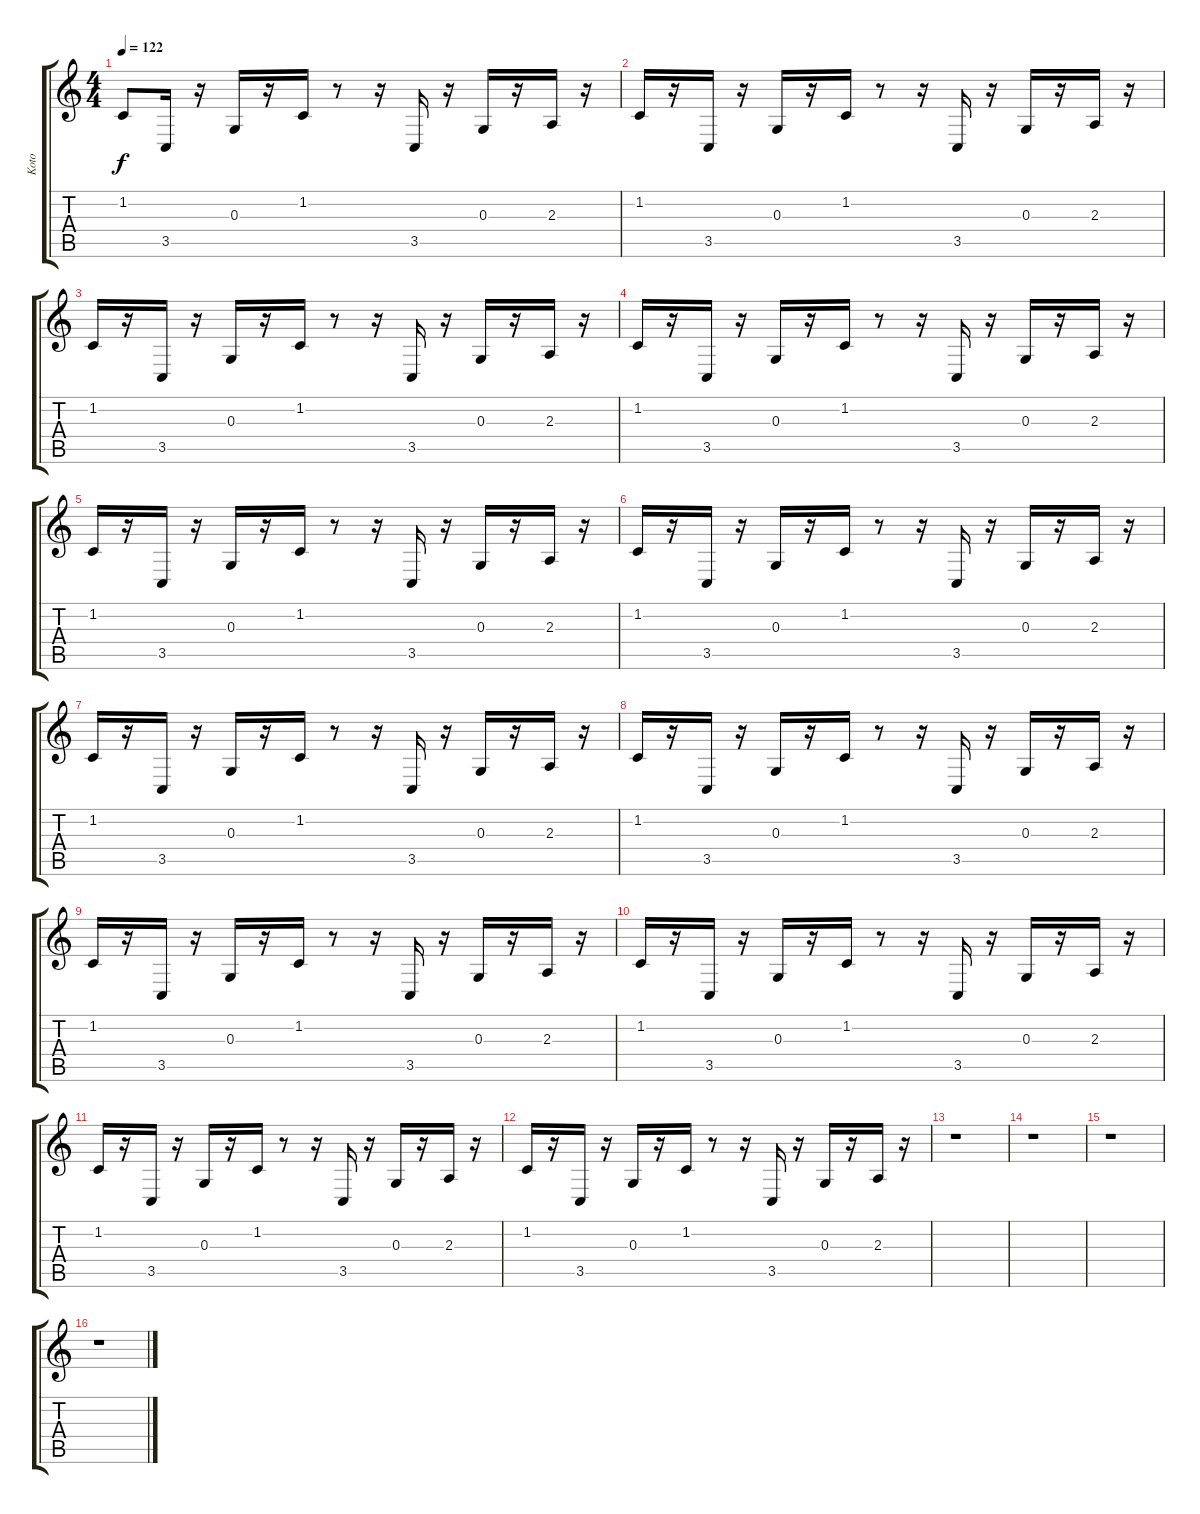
\track ("Koto" "Koto") {instrument koto}
\staff {score tabs}
\tuning (E4 B3 G3 D3 A2 E2) {hide}
\ts (4 4)
\tempo 122
\clef g2
\ks c
1.2.8{dy f instrument koto} 3.5.16 r.16 0.3.16 r.16 1.2.16 r.8 r.16 3.5.16 r.16 0.3.16 r.16 2.3.16 r.16 |
1.2.16 r.16 3.5.16 r.16 0.3.16 r.16 1.2.16 r.8 r.16 3.5.16 r.16 0.3.16 r.16 2.3.16 r.16 |
1.2.16 r.16 3.5.16 r.16 0.3.16 r.16 1.2.16 r.8 r.16 3.5.16 r.16 0.3.16 r.16 2.3.16 r.16 |
1.2.16 r.16 3.5.16 r.16 0.3.16 r.16 1.2.16 r.8 r.16 3.5.16 r.16 0.3.16 r.16 2.3.16 r.16 |
1.2.16 r.16 3.5.16 r.16 0.3.16 r.16 1.2.16 r.8 r.16 3.5.16 r.16 0.3.16 r.16 2.3.16 r.16 |
1.2.16 r.16 3.5.16 r.16 0.3.16 r.16 1.2.16 r.8 r.16 3.5.16 r.16 0.3.16 r.16 2.3.16 r.16 |
1.2.16 r.16 3.5.16 r.16 0.3.16 r.16 1.2.16 r.8 r.16 3.5.16 r.16 0.3.16 r.16 2.3.16 r.16 |
1.2.16 r.16 3.5.16 r.16 0.3.16 r.16 1.2.16 r.8 r.16 3.5.16 r.16 0.3.16 r.16 2.3.16 r.16 |
1.2.16 r.16 3.5.16 r.16 0.3.16 r.16 1.2.16 r.8 r.16 3.5.16 r.16 0.3.16 r.16 2.3.16 r.16 |
1.2.16 r.16 3.5.16 r.16 0.3.16 r.16 1.2.16 r.8 r.16 3.5.16 r.16 0.3.16 r.16 2.3.16 r.16 |
1.2.16 r.16 3.5.16 r.16 0.3.16 r.16 1.2.16 r.8 r.16 3.5.16 r.16 0.3.16 r.16 2.3.16 r.16 |
1.2.16 r.16 3.5.16 r.16 0.3.16 r.16 1.2.16 r.8 r.16 3.5.16 r.16 0.3.16 r.16 2.3.16 r.16 |
r.1 |
r.1 |
r.1 |
r.1
